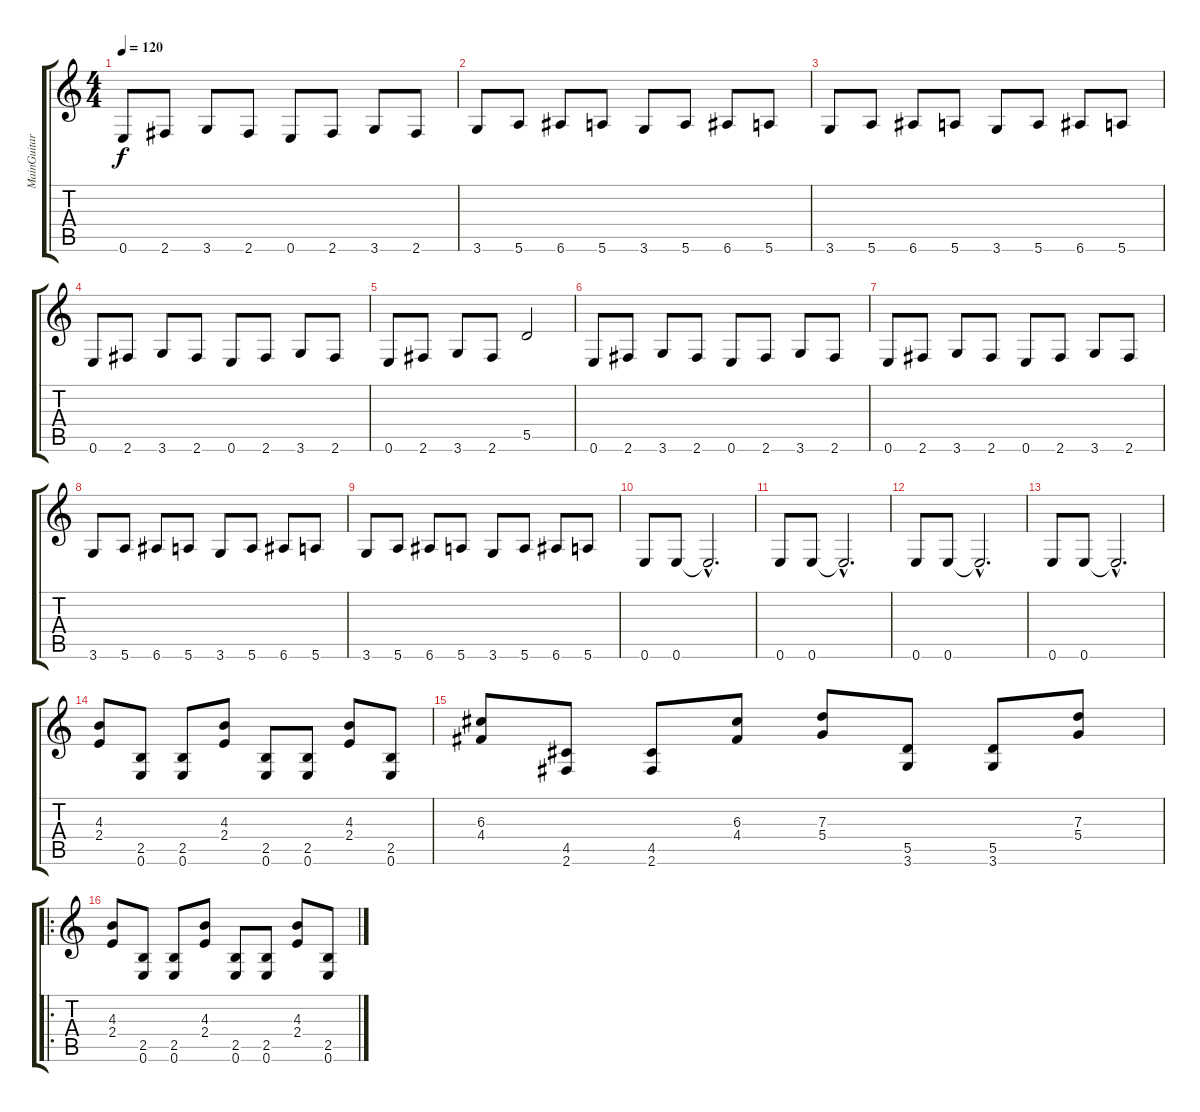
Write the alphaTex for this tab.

\track ("MainGuitar" "MainGuitar") {instrument distortionguitar}
\staff {score tabs}
\tuning (E4 B3 G3 D3 A2 E2) {hide}
\ts (4 4)
\tempo 120
\clef g2
\ks c
0.6.8{dy f} 2.6.8 3.6.8 2.6.8 0.6.8 2.6.8 3.6.8 2.6.8 |
3.6.8 5.6.8 6.6.8 5.6.8 3.6.8 5.6.8 6.6.8 5.6.8 |
3.6.8 5.6.8 6.6.8 5.6.8 3.6.8 5.6.8 6.6.8 5.6.8 |
0.6.8 2.6.8 3.6.8 2.6.8 0.6.8 2.6.8 3.6.8 2.6.8 |
0.6.8 2.6.8 3.6.8 2.6.8 5.5.2 |
0.6.8 2.6.8 3.6.8 2.6.8 0.6.8 2.6.8 3.6.8 2.6.8 |
0.6.8 2.6.8 3.6.8 2.6.8 0.6.8 2.6.8 3.6.8 2.6.8 |
3.6.8 5.6.8 6.6.8 5.6.8 3.6.8 5.6.8 6.6.8 5.6.8 |
3.6.8 5.6.8 6.6.8 5.6.8 3.6.8 5.6.8 6.6.8 5.6.8 |
0.6.8 0.6.8 0.6{hac t}.2{d} |
0.6.8 0.6.8 0.6{hac t}.2{d} |
0.6.8 0.6.8 0.6{hac t}.2{d} |
0.6.8 0.6.8 0.6{hac t}.2{d} |
(4.3 2.4).8{instrument distortionguitar} (2.5 0.6).8 (2.5 0.6).8 (4.3 2.4).8 (2.5 0.6).8 (2.5 0.6).8 (4.3 2.4).8 (2.5 0.6).8 |
(6.3 4.4).8 (4.5 2.6).8 (4.5 2.6).8 (6.3 4.4).8 (7.3 5.4).8 (5.5 3.6).8 (5.5 3.6).8 (7.3 5.4).8 |
\ro
(4.3 2.4).8{instrument distortionguitar} (2.5 0.6).8 (2.5 0.6).8 (4.3 2.4).8 (2.5 0.6).8 (2.5 0.6).8 (4.3 2.4).8 (2.5 0.6).8
